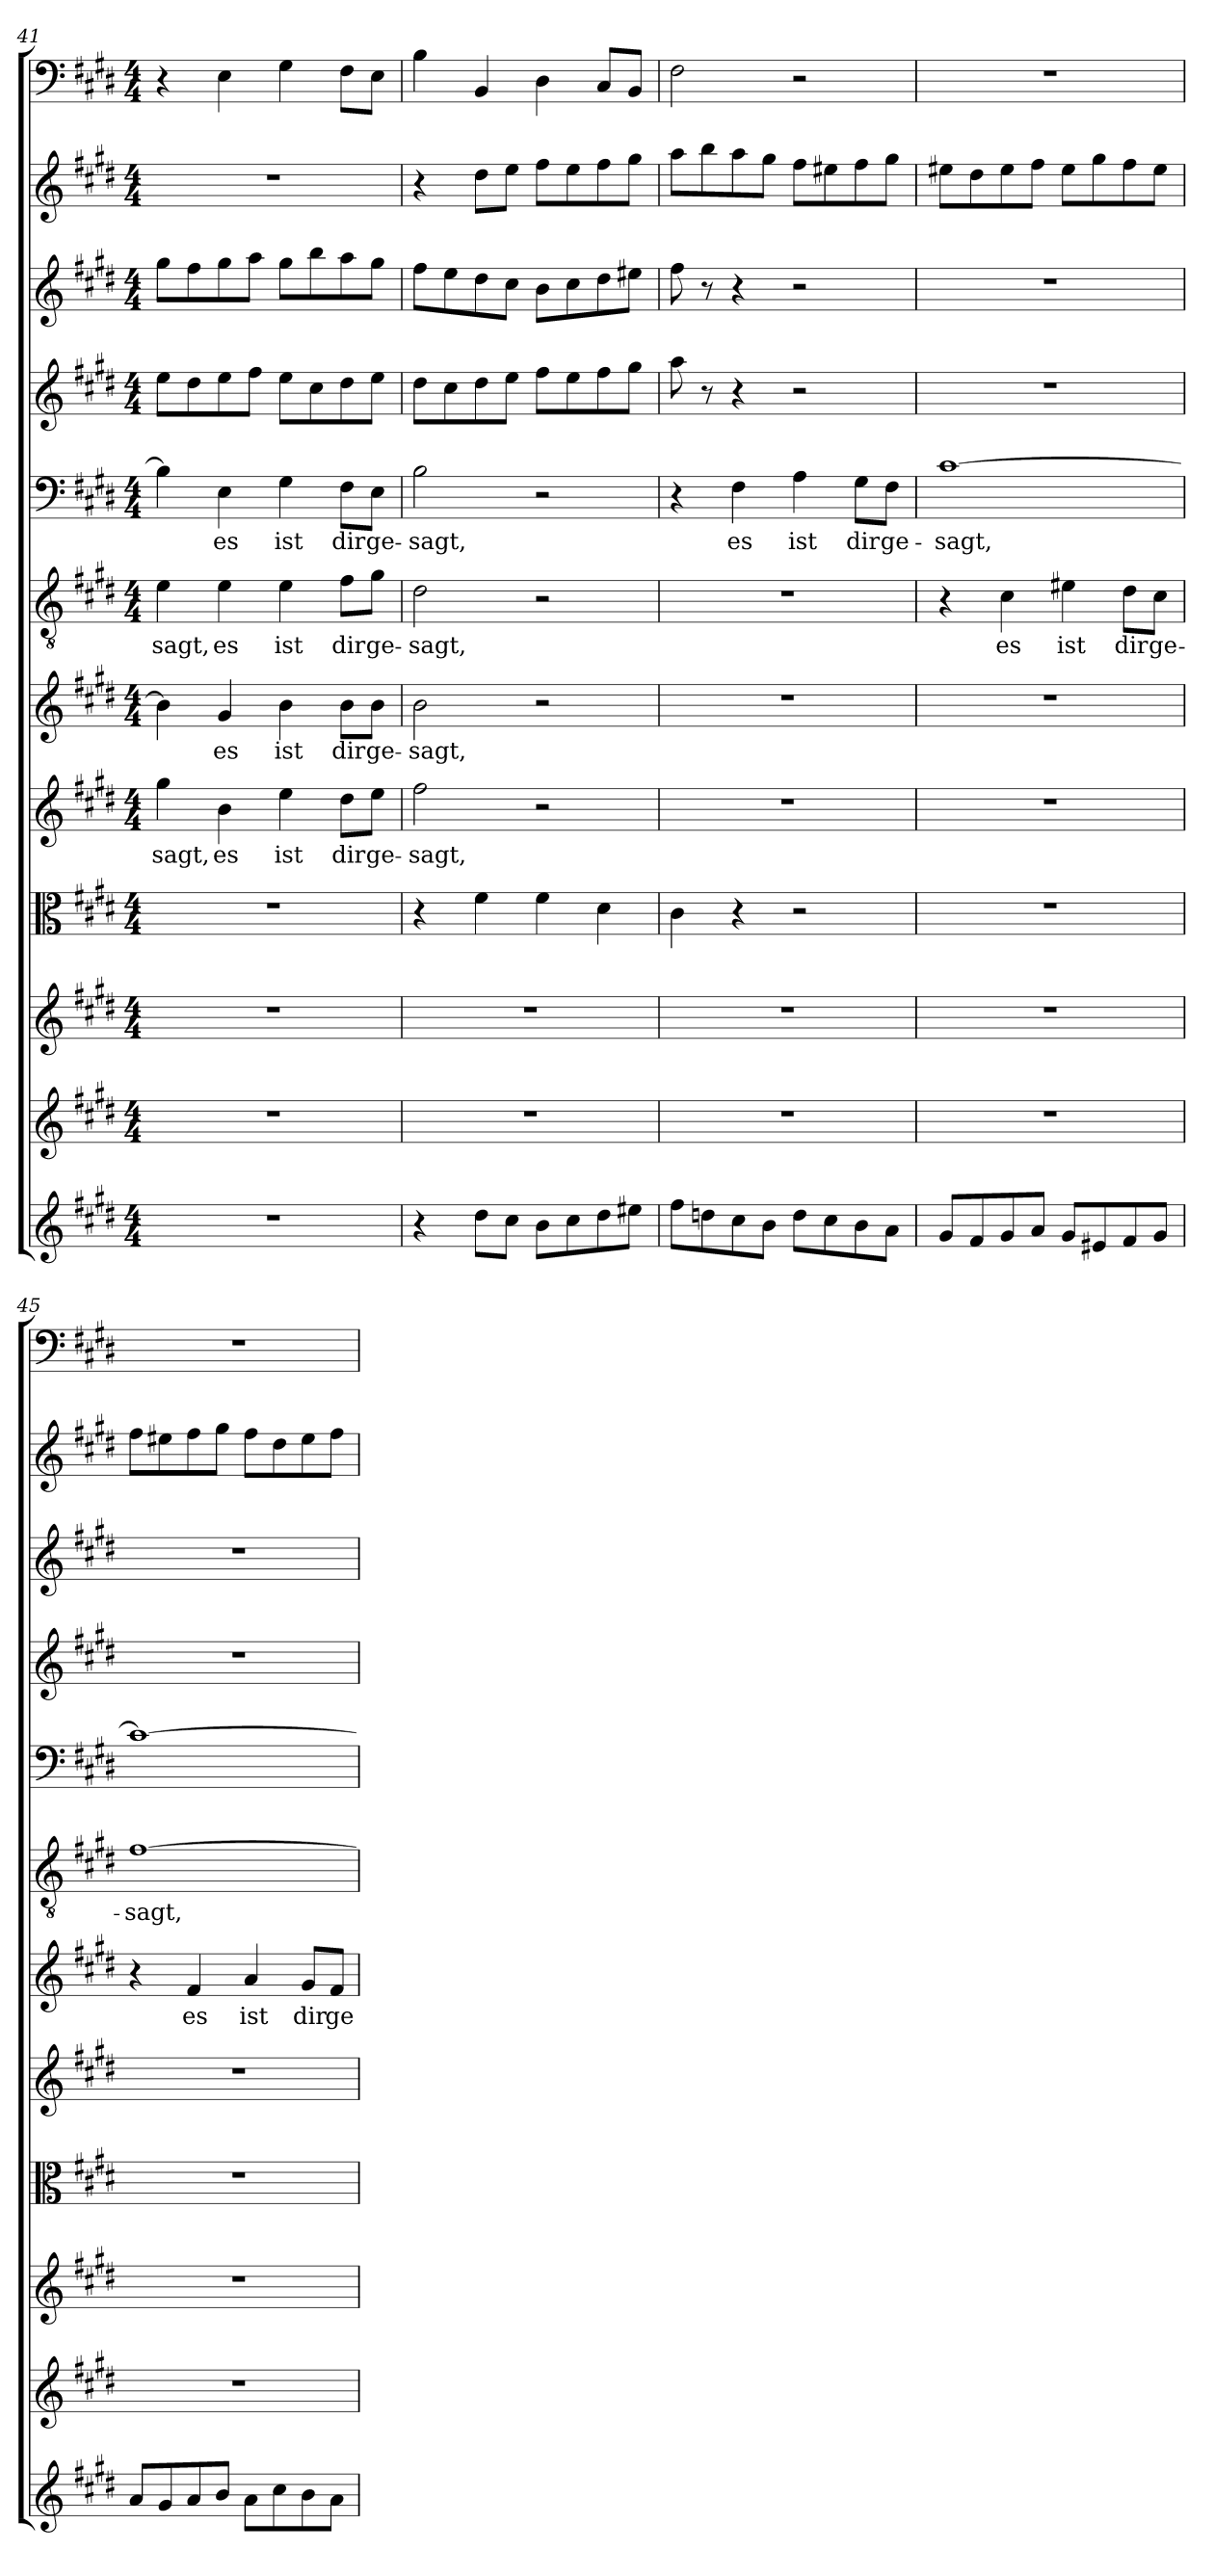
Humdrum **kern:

**kern	**kern	**kern	**kern	**kern	**text	**kern	**text	**kern	**text	**kern	**text	**kern	**kern	**kern	**kern
*part12	*part11	*part10	*part9	*part8	*part8	*part7	*part7	*part6	*part6	*part5	*part5	*part4	*part3	*part2	*part1
*staff12	*staff11	*staff10	*staff9	*staff8	*staff8	*staff7	*staff7	*staff6	*staff6	*staff5	*staff5	*staff4	*staff3	*staff2	*staff1
*clefG2	*clefG2	*clefG2	*clefC3	*clefG2	*	*clefG2	*	*clefGv2	*	*clefF4	*	*clefG2	*clefG2	*clefG2	*clefF4
*k[f#c#g#d#]	*k[f#c#g#d#]	*k[f#c#g#d#]	*k[f#c#g#d#]	*k[f#c#g#d#]	*	*k[f#c#g#d#]	*	*k[f#c#g#d#]	*	*k[f#c#g#d#]	*	*k[f#c#g#d#]	*k[f#c#g#d#]	*k[f#c#g#d#]	*k[f#c#g#d#]
*E:	*E:	*E:	*E:	*E:	*	*E:	*	*E:	*	*E:	*	*E:	*E:	*E:	*E:
*M4/4	*M4/4	*M4/4	*M4/4	*M4/4	*	*M4/4	*	*M4/4	*	*M4/4	*	*M4/4	*M4/4	*M4/4	*M4/4
=41	=41	=41	=41	=41	=41	=41	=41	=41	=41	=41	=41	=41	=41	=41	=41
1r	1r	1r	1r	4gg#\	-sagt,	4b\]	.	4e\	-sagt,	4B\]	.	8ee\L	8gg#\L	1r	4r
.	.	.	.	.	.	.	.	.	.	.	.	8dd#\	8ff#\	.	.
.	.	.	.	4b\	es	4g#/	es	4e\	es	4E\	es	8ee\	8gg#\	.	4E\
.	.	.	.	.	.	.	.	.	.	.	.	8ff#\J	8aa\J	.	.
.	.	.	.	4ee\	ist	4b\	ist	4e\	ist	4G#\	ist	8ee\L	8gg#\L	.	4G#\
.	.	.	.	.	.	.	.	.	.	.	.	8cc#\	8bb\	.	.
.	.	.	.	8dd#\L	dir	8b\L	dir	8f#\L	dir	8F#\L	dir	8dd#\	8aa\	.	8F#\L
.	.	.	.	8ee\J	ge-	8b\J	ge-	8g#\J	ge-	8E\J	ge-	8ee\J	8gg#\J	.	8E\J
=42	=42	=42	=42	=42	=42	=42	=42	=42	=42	=42	=42	=42	=42	=42	=42
4r	1r	1r	4r	2ff#\	-sagt,	2b\	-sagt,	2d#\	-sagt,	2B\	-sagt,	8dd#\L	8ff#\L	4r	4B\
.	.	.	.	.	.	.	.	.	.	.	.	8cc#\	8ee\	.	.
8dd#\L	.	.	4f#\	.	.	.	.	.	.	.	.	8dd#\	8dd#\	8dd#\L	4BB/
8cc#\J	.	.	.	.	.	.	.	.	.	.	.	8ee\J	8cc#\J	8ee\J	.
8b\L	.	.	4f#\	2r	.	2r	.	2r	.	2r	.	8ff#\L	8b\L	8ff#\L	4D#\
8cc#\	.	.	.	.	.	.	.	.	.	.	.	8ee\	8cc#\	8ee\	.
8dd#\	.	.	4d#\	.	.	.	.	.	.	.	.	8ff#\	8dd#\	8ff#\	8C#/L
8ee#X\J	.	.	.	.	.	.	.	.	.	.	.	8gg#\J	8ee#X\J	8gg#\J	8BB/J
=43	=43	=43	=43	=43	=43	=43	=43	=43	=43	=43	=43	=43	=43	=43	=43
8ff#\L	1r	1r	4c#\	1r	.	1r	.	1r	.	4r	.	8aa\	8ff#\	8aa\L	2F#\
8ddn\	.	.	.	.	.	.	.	.	.	.	.	8r	8r	8bb\	.
8cc#\	.	.	4r	.	.	.	.	.	.	4F#\	es	4r	4r	8aa\	.
8b\J	.	.	.	.	.	.	.	.	.	.	.	.	.	8gg#\J	.
8dd\L	.	.	2r	.	.	.	.	.	.	4A\	ist	2r	2r	8ff#\L	2r
8cc#\	.	.	.	.	.	.	.	.	.	.	.	.	.	8ee#X\	.
8b\	.	.	.	.	.	.	.	.	.	8G#\L	dir	.	.	8ff#\	.
8a\J	.	.	.	.	.	.	.	.	.	8F#\J	ge-	.	.	8gg#\J	.
=44	=44	=44	=44	=44	=44	=44	=44	=44	=44	=44	=44	=44	=44	=44	=44
8g#/L	1r	1r	1r	1r	.	1r	.	4r	.	[1c#\	-sagt,	1r	1r	8ee#X\L	1r
8f#/	.	.	.	.	.	.	.	.	.	.	.	.	.	8dd#\	.
8g#/	.	.	.	.	.	.	.	4c#\	es	.	.	.	.	8ee#\	.
8a/J	.	.	.	.	.	.	.	.	.	.	.	.	.	8ff#\J	.
8g#/L	.	.	.	.	.	.	.	4e#X\	ist	.	.	.	.	8ee#\L	.
8e#X/	.	.	.	.	.	.	.	.	.	.	.	.	.	8gg#\	.
8f#/	.	.	.	.	.	.	.	8d#\L	dir	.	.	.	.	8ff#\	.
8g#/J	.	.	.	.	.	.	.	8c#\J	ge-	.	.	.	.	8ee#\J	.
=45	=45	=45	=45	=45	=45	=45	=45	=45	=45	=45	=45	=45	=45	=45	=45
8a/L	1r	1r	1r	1r	.	4r	.	[1f#\	-sagt,	1c#\_	.	1r	1r	8ff#\L	1r
8g#/	.	.	.	.	.	.	.	.	.	.	.	.	.	8ee#X\	.
8a/	.	.	.	.	.	4f#/	es	.	.	.	.	.	.	8ff#\	.
8b/J	.	.	.	.	.	.	.	.	.	.	.	.	.	8gg#\J	.
8a\L	.	.	.	.	.	4a/	ist	.	.	.	.	.	.	8ff#\L	.
8cc#\	.	.	.	.	.	.	.	.	.	.	.	.	.	8dd#\	.
8b\	.	.	.	.	.	8g#/L	dir	.	.	.	.	.	.	8ee#\	.
8a\J	.	.	.	.	.	8f#/J	ge-	.	.	.	.	.	.	8ff#\J	.
=	=	=	=	=	=	=	=	=	=	=	=	=	=	=	=
*-	*-	*-	*-	*-	*-	*-	*-	*-	*-	*-	*-	*-	*-	*-	*-
